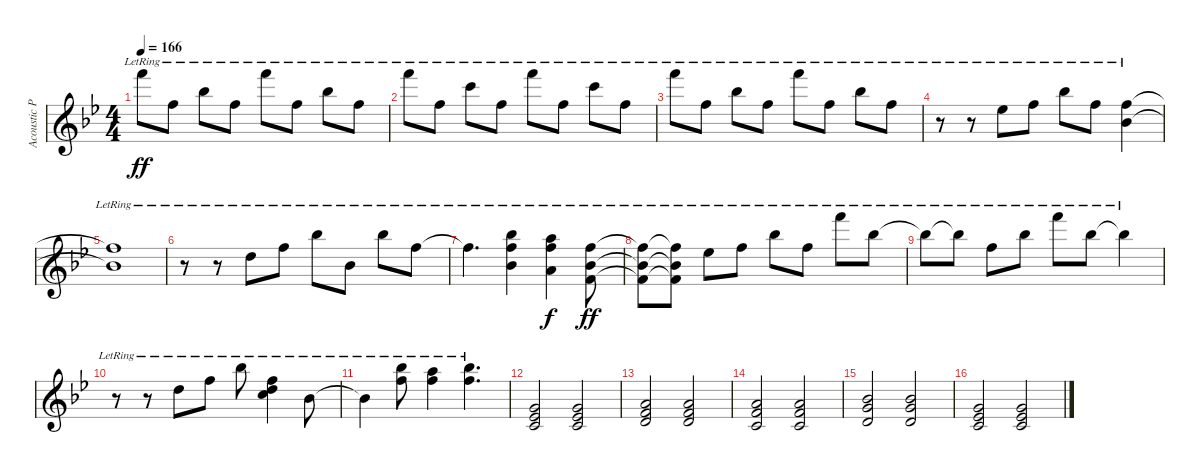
\track ("Acoustic Piano (Staff 1)" "Acoustic P") {instrument acousticgrandpiano}
\staff {score}
\tuning (E4 B3 G3 D3 A2 E2 B1) {hide}
\ts (4 4)
\tempo 166
\clef g2
\ks gminor
25.1{lr}.8{dy ff} 13.1{lr}.8 18.1{lr}.8 13.1{lr}.8 25.1{lr}.8 13.1{lr}.8 18.1{lr}.8 13.1{lr}.8 |
25.1{lr}.8 13.1{lr}.8 20.1{lr}.8 13.1{lr}.8 25.1{lr}.8 13.1{lr}.8 20.1{lr}.8 13.1{lr}.8 |
25.1{lr}.8 13.1{lr}.8 18.1{lr}.8 13.1{lr}.8 25.1{lr}.8 13.1{lr}.8 18.1{lr}.8 13.1{lr}.8 |
r.8 r.8 11.1{lr}.8 13.1{lr}.8 18.1{lr}.8 13.1{lr}.8 (13.1{lr} 11.2).4 |
(13.1{t} 11.2{lr t}).1 |
r.8 r.8 10.1{lr}.8 13.1{lr}.8 18.1{lr}.8 6.1{lr}.8 18.1{lr}.8 13.1{lr}.8 |
13.1{lr t}.4{d} (18.1{lr} 18.2{lr} 15.3{lr}).4 (17.1{lr} 18.2{lr} 14.3).4{dy f} (6.1{lr} 18.2 10.3).8{dy ff} |
(6.1{t} 18.2{lr t} 10.3{t}).8 (6.1{t} 18.2{lr t} 10.3{t}).8 11.1{lr}.8 13.1{lr}.8 18.1{lr}.8 13.1{lr}.8 25.1{lr}.8 18.1{lr}.8 |
18.1{lr t}.8 18.1{lr t}.8 13.1{lr}.8 18.1{lr}.8 25.1{lr}.8 18.1{lr}.8 18.1{lr t}.4 |
r.8 r.8 10.1{lr}.8 13.1{lr}.8 18.1{lr}.8 (8.1{lr} 15.2{lr} 22.3{lr}).4 6.1{lr}.8 |
6.1{lr t}.4 (18.1{lr} 18.2).8 (17.1{lr} 18.2).4 (13.1{lr} 23.2).4{d} |
(3.1 4.2 5.3).2 (3.1 4.2 5.3).2 |
(1.1 10.2 7.3).2 (1.1 10.2 7.3).2 |
(5.1 6.2 5.3).2 (5.1 6.2 5.3).2 |
(6.1 8.2 7.3).2 (6.1 8.2 7.3).2 |
(3.1 4.2 5.3).2 (3.1 4.2 5.3).2
